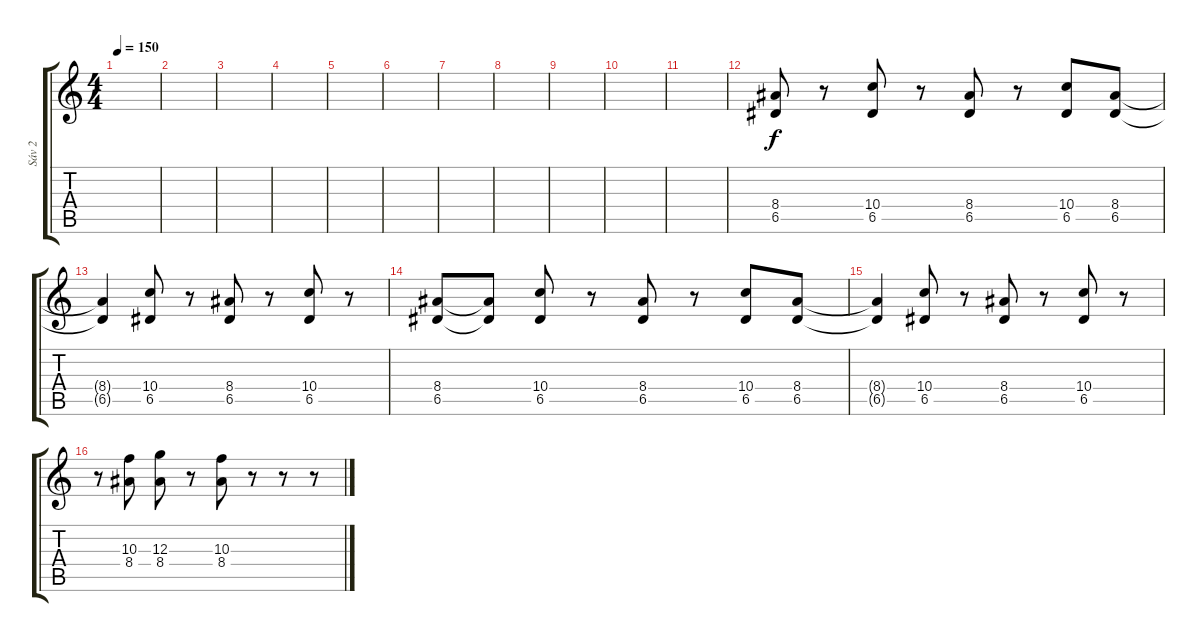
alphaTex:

\track ("Sáv 2" "Sáv 2") {instrument overdrivenguitar}
\staff {score tabs}
\tuning (E4 B3 G3 D3 A2 E2) {hide}
\ts (4 4)
\tempo 150
\clef g2
\ks c
|
|
|
|
|
|
|
|
|
|
|
(8.4 6.5).8 r.8 (10.4 6.5).8 r.8 (8.4 6.5).8 r.8 (10.4 6.5).8 (8.4 6.5).8 |
(8.4{t} 6.5{t}).4 (10.4 6.5).8 r.8 (8.4 6.5).8 r.8 (10.4 6.5).8 r.8 |
(8.4 6.5).8 (8.4{t} 6.5{t}).8 (10.4 6.5).8 r.8 (8.4 6.5).8 r.8 (10.4 6.5).8 (8.4 6.5).8 |
(8.4{t} 6.5{t}).4 (10.4 6.5).8 r.8 (8.4 6.5).8 r.8 (10.4 6.5).8 r.8 |
r.8 (10.3 8.4).8 (12.3 8.4).8 r.8 (10.3 8.4).8 r.8 r.8 r.8
